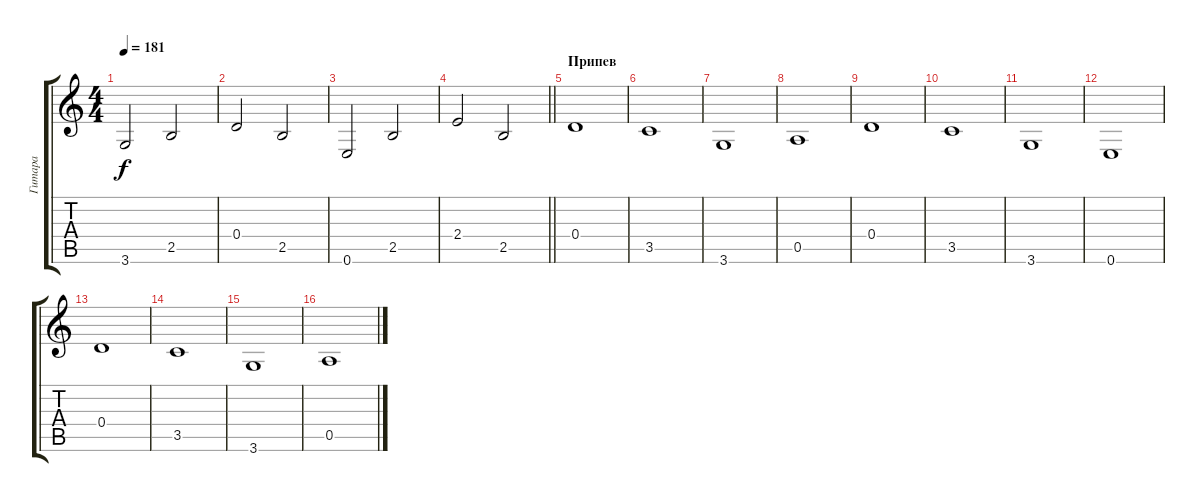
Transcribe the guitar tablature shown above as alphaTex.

\track ("Гитара" "Гитара") {instrument acousticguitarnylon}
\staff {score tabs}
\tuning (E4 B3 G3 D3 A2 E2) {hide}
\ts (4 4)
\tempo 181
\clef g2
\ks c
3.6.2{dy f} 2.5.2 |
0.4.2 2.5.2 |
0.6.2 2.5.2 |
\barLineRight lightlight
2.4.2 2.5.2 |
\section ("" "Припев")
0.4.1 |
3.5.1 |
3.6.1 |
0.5.1 |
0.4.1 |
3.5.1 |
3.6.1 |
0.6.1 |
0.4.1 |
3.5.1 |
3.6.1 |
0.5.1
